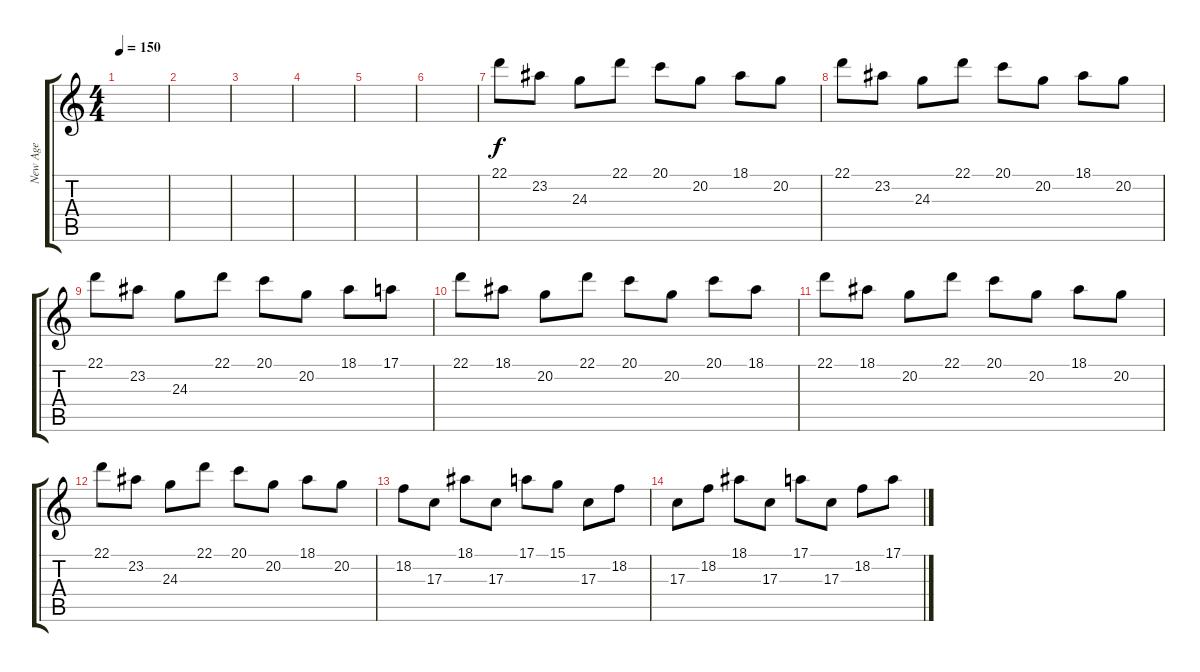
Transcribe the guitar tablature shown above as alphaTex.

\track ("New Age" "New Age") {instrument pad1newage}
\staff {score tabs}
\tuning (E4 B3 G3 D3 A2 E2) {hide}
\ts (4 4)
\tempo 150
\clef g2
\ks c
|
|
|
|
|
|
22.1.8 23.2.8 24.3.8 22.1.8 20.1.8 20.2.8 18.1.8 20.2.8 |
22.1.8 23.2.8 24.3.8 22.1.8 20.1.8 20.2.8 18.1.8 20.2.8 |
22.1.8 23.2.8 24.3.8 22.1.8 20.1.8 20.2.8 18.1.8 17.1.8 |
22.1.8 18.1.8 20.2.8 22.1.8 20.1.8 20.2.8 20.1.8 18.1.8 |
22.1.8 18.1.8 20.2.8 22.1.8 20.1.8 20.2.8 18.1.8 20.2.8 |
22.1.8 23.2.8 24.3.8 22.1.8 20.1.8 20.2.8 18.1.8 20.2.8 |
18.2.8 17.3.8 18.1.8 17.3.8 17.1.8 15.1.8 17.3.8 18.2.8 |
17.3.8 18.2.8 18.1.8 17.3.8 17.1.8 17.3.8 18.2.8 17.1.8
